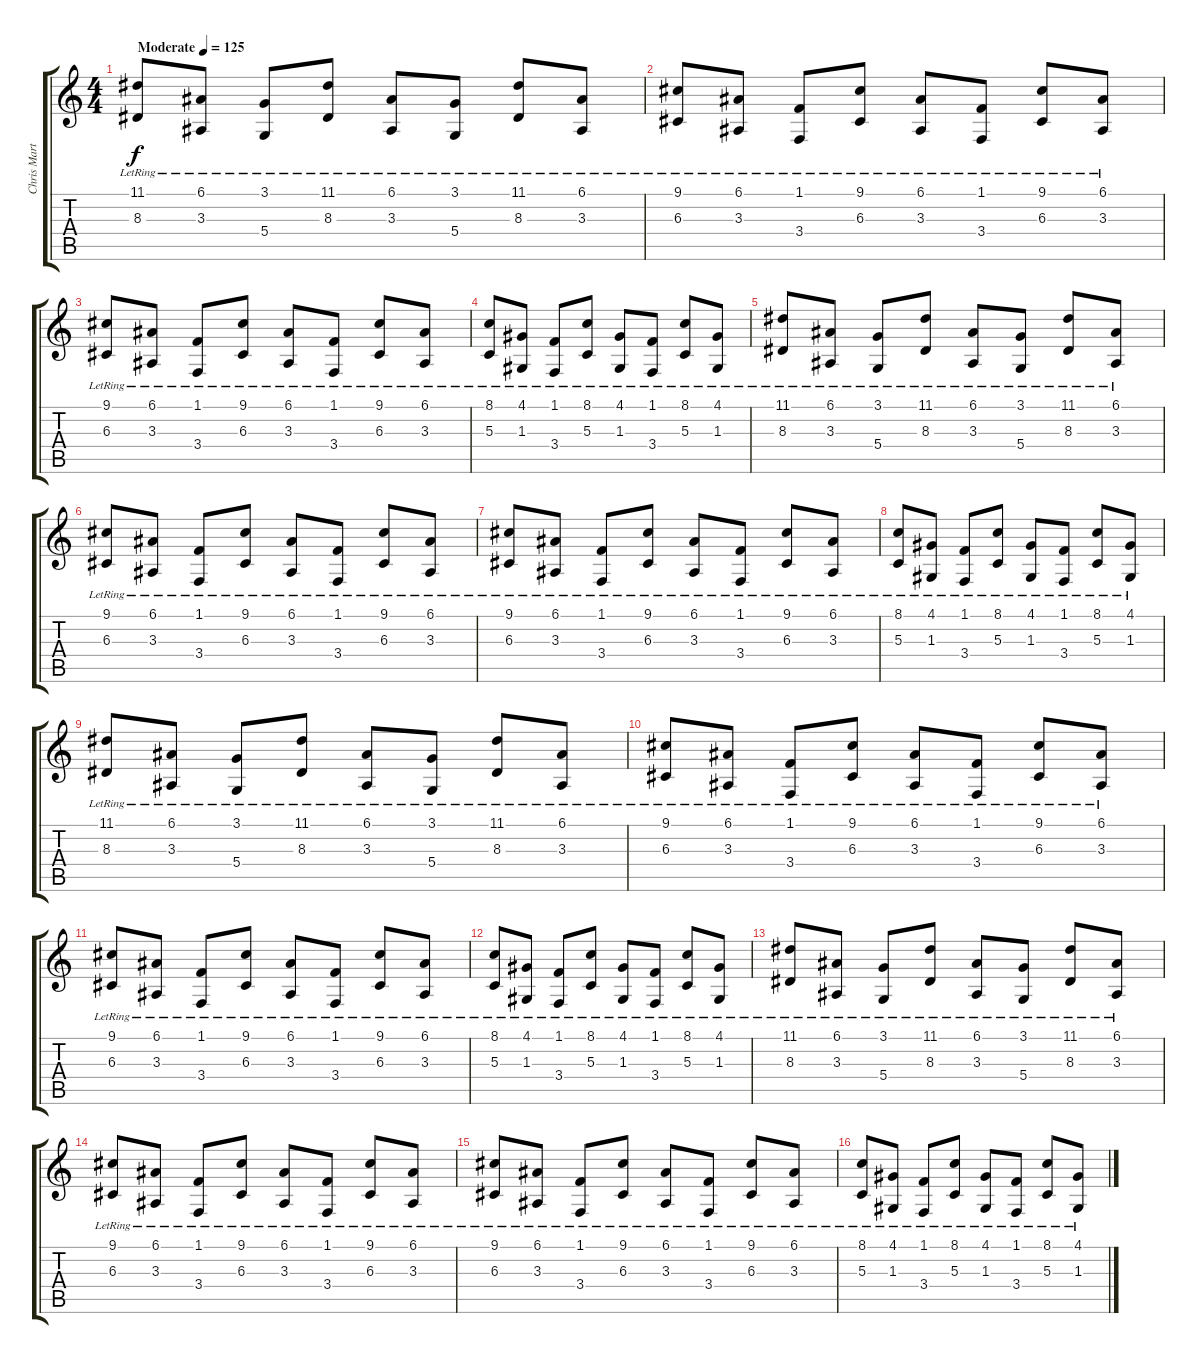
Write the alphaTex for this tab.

\track ("Chris Martin" "Chris Mart") {instrument acousticgrandpiano}
\staff {score tabs}
\tuning (E4 B3 G3 D3 A2 E2) {hide}
\ts (4 4)
\tempo (125 "Moderate")
\clef g2
\ks c
(11.1{lr} 8.3{lr}).8{dy f instrument acousticgrandpiano} (6.1{lr} 3.3{lr}).8 (3.1{lr} 5.4{lr}).8 (11.1{lr} 8.3{lr}).8 (6.1{lr} 3.3{lr}).8 (3.1{lr} 5.4{lr}).8 (11.1{lr} 8.3{lr}).8 (6.1{lr} 3.3{lr}).8 |
(9.1{lr} 6.3{lr}).8 (6.1{lr} 3.3{lr}).8 (1.1{lr} 3.4{lr}).8 (9.1{lr} 6.3{lr}).8 (6.1{lr} 3.3{lr}).8 (1.1{lr} 3.4{lr}).8 (9.1{lr} 6.3{lr}).8 (6.1{lr} 3.3{lr}).8 |
(9.1{lr} 6.3{lr}).8 (6.1{lr} 3.3{lr}).8 (1.1{lr} 3.4{lr}).8 (9.1{lr} 6.3{lr}).8 (6.1{lr} 3.3{lr}).8 (1.1{lr} 3.4{lr}).8 (9.1{lr} 6.3{lr}).8 (6.1{lr} 3.3{lr}).8 |
(8.1{lr} 5.3{lr}).8 (4.1{lr} 1.3{lr}).8 (1.1{lr} 3.4{lr}).8 (8.1{lr} 5.3{lr}).8 (4.1{lr} 1.3{lr}).8 (1.1{lr} 3.4{lr}).8 (8.1{lr} 5.3{lr}).8 (4.1{lr} 1.3{lr}).8 |
(11.1{lr} 8.3{lr}).8 (6.1{lr} 3.3{lr}).8 (3.1{lr} 5.4{lr}).8 (11.1{lr} 8.3{lr}).8 (6.1{lr} 3.3{lr}).8 (3.1{lr} 5.4{lr}).8 (11.1{lr} 8.3{lr}).8 (6.1{lr} 3.3{lr}).8 |
(9.1{lr} 6.3{lr}).8 (6.1{lr} 3.3{lr}).8 (1.1{lr} 3.4{lr}).8 (9.1{lr} 6.3{lr}).8 (6.1{lr} 3.3{lr}).8 (1.1{lr} 3.4{lr}).8 (9.1{lr} 6.3{lr}).8 (6.1{lr} 3.3{lr}).8 |
(9.1{lr} 6.3{lr}).8 (6.1{lr} 3.3{lr}).8 (1.1{lr} 3.4{lr}).8 (9.1{lr} 6.3{lr}).8 (6.1{lr} 3.3{lr}).8 (1.1{lr} 3.4{lr}).8 (9.1{lr} 6.3{lr}).8 (6.1{lr} 3.3{lr}).8 |
(8.1{lr} 5.3{lr}).8 (4.1{lr} 1.3{lr}).8 (1.1{lr} 3.4{lr}).8 (8.1{lr} 5.3{lr}).8 (4.1{lr} 1.3{lr}).8 (1.1{lr} 3.4{lr}).8 (8.1{lr} 5.3{lr}).8 (4.1{lr} 1.3{lr}).8 |
(11.1{lr} 8.3{lr}).8 (6.1{lr} 3.3{lr}).8 (3.1{lr} 5.4{lr}).8 (11.1{lr} 8.3{lr}).8 (6.1{lr} 3.3{lr}).8 (3.1{lr} 5.4{lr}).8 (11.1{lr} 8.3{lr}).8 (6.1{lr} 3.3{lr}).8 |
(9.1{lr} 6.3{lr}).8 (6.1{lr} 3.3{lr}).8 (1.1{lr} 3.4{lr}).8 (9.1{lr} 6.3{lr}).8 (6.1{lr} 3.3{lr}).8 (1.1{lr} 3.4{lr}).8 (9.1{lr} 6.3{lr}).8 (6.1{lr} 3.3{lr}).8 |
(9.1{lr} 6.3{lr}).8 (6.1{lr} 3.3{lr}).8 (1.1{lr} 3.4{lr}).8 (9.1{lr} 6.3{lr}).8 (6.1{lr} 3.3{lr}).8 (1.1{lr} 3.4{lr}).8 (9.1{lr} 6.3{lr}).8 (6.1{lr} 3.3{lr}).8 |
(8.1{lr} 5.3{lr}).8 (4.1{lr} 1.3{lr}).8 (1.1{lr} 3.4{lr}).8 (8.1{lr} 5.3{lr}).8 (4.1{lr} 1.3{lr}).8 (1.1{lr} 3.4{lr}).8 (8.1{lr} 5.3{lr}).8 (4.1{lr} 1.3{lr}).8 |
(11.1{lr} 8.3{lr}).8 (6.1{lr} 3.3{lr}).8 (3.1{lr} 5.4{lr}).8 (11.1{lr} 8.3{lr}).8 (6.1{lr} 3.3{lr}).8 (3.1{lr} 5.4{lr}).8 (11.1{lr} 8.3{lr}).8 (6.1{lr} 3.3{lr}).8 |
(9.1{lr} 6.3{lr}).8 (6.1{lr} 3.3{lr}).8 (1.1{lr} 3.4{lr}).8 (9.1{lr} 6.3{lr}).8 (6.1{lr} 3.3{lr}).8 (1.1{lr} 3.4{lr}).8 (9.1{lr} 6.3{lr}).8 (6.1{lr} 3.3{lr}).8 |
(9.1{lr} 6.3{lr}).8 (6.1{lr} 3.3{lr}).8 (1.1{lr} 3.4{lr}).8 (9.1{lr} 6.3{lr}).8 (6.1{lr} 3.3{lr}).8 (1.1{lr} 3.4{lr}).8 (9.1{lr} 6.3{lr}).8 (6.1{lr} 3.3{lr}).8 |
(8.1{lr} 5.3{lr}).8 (4.1{lr} 1.3{lr}).8 (1.1{lr} 3.4{lr}).8 (8.1{lr} 5.3{lr}).8 (4.1{lr} 1.3{lr}).8 (1.1{lr} 3.4{lr}).8 (8.1{lr} 5.3{lr}).8 (4.1{lr} 1.3{lr}).8
